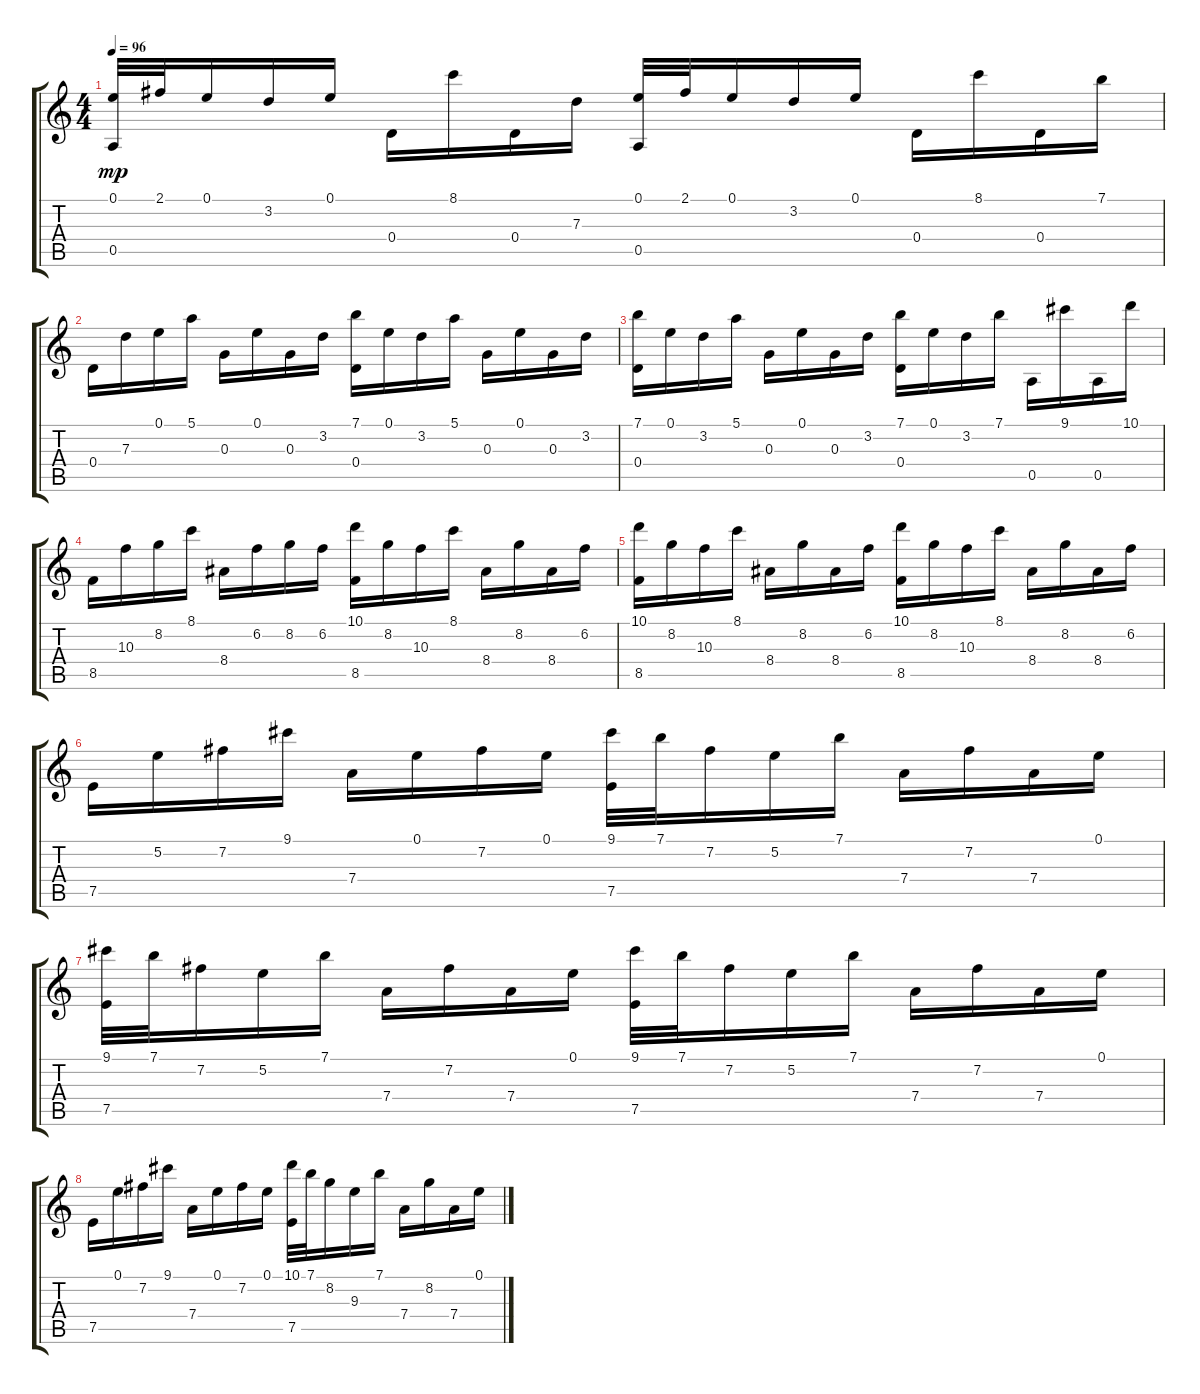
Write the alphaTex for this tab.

\track "" {instrument acousticguitarsteel}
\staff {score tabs}
\tuning (E4 B3 G3 D3 A2 E2) {hide}
\ts (4 4)
\tempo 96
\clef g2
\ks c
(0.1 0.5).32{dy mp} 2.1.32 0.1.16 3.2.16 0.1.16 0.4.16 8.1.16 0.4.16 7.3.16 (0.1 0.5).32 2.1.32 0.1.16 3.2.16 0.1.16 0.4.16 8.1.16 0.4.16 7.1.16 |
0.4.16 7.3.16 0.1.16 5.1.16 0.3.16 0.1.16 0.3.16 3.2.16 (7.1 0.4).16 0.1.16 3.2.16 5.1.16 0.3.16 0.1.16 0.3.16 3.2.16 |
(7.1 0.4).16 0.1.16 3.2.16 5.1.16 0.3.16 0.1.16 0.3.16 3.2.16 (7.1 0.4).16 0.1.16 3.2.16 7.1.16 0.5.16 9.1.16 0.5.16 10.1.16 |
8.5.16 10.3.16 8.2.16 8.1.16 8.4.16 6.2.16 8.2.16 6.2.16 (10.1 8.5).16 8.2.16 10.3.16 8.1.16 8.4.16 8.2.16 8.4.16 6.2.16 |
(10.1 8.5).16 8.2.16 10.3.16 8.1.16 8.4.16 8.2.16 8.4.16 6.2.16 (10.1 8.5).16 8.2.16 10.3.16 8.1.16 8.4.16 8.2.16 8.4.16 6.2.16 |
7.5.16 5.2.16 7.2.16 9.1.16 7.4.16 0.1.16 7.2.16 0.1.16 (9.1 7.5).32 7.1.32 7.2.16 5.2.16 7.1.16 7.4.16 7.2.16 7.4.16 0.1.16 |
(9.1 7.5).32 7.1.32 7.2.16 5.2.16 7.1.16 7.4.16 7.2.16 7.4.16 0.1.16 (9.1 7.5).32 7.1.32 7.2.16 5.2.16 7.1.16 7.4.16 7.2.16 7.4.16 0.1.16 |
7.5.16 0.1.16 7.2.16 9.1.16 7.4.16 0.1.16 7.2.16 0.1.16 (10.1 7.5).32 7.1.32 8.2.16 9.3.16 7.1.16 7.4.16 8.2.16 7.4.16 0.1.16
